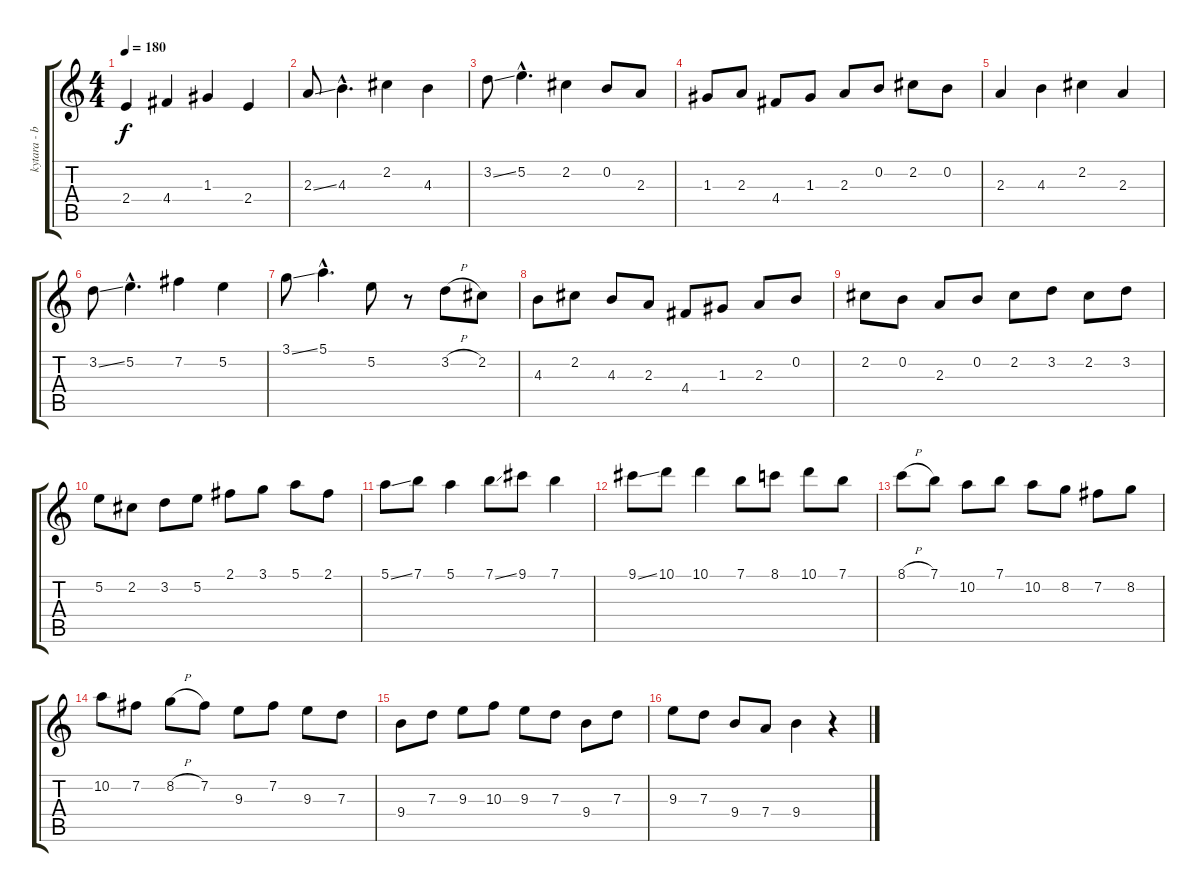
\track ("kytara - bez kapo" "kytara - b") {instrument acousticguitarnylon}
\staff {score tabs}
\tuning (E4 B3 G3 D3 A2 E2) {hide}
\ts (4 4)
\tempo 180
\clef g2
\ks c
2.4.4{dy f instrument acousticguitarnylon} 4.4.4 1.3.4 2.4.4 |
2.3{ss}.8 4.3{hac}.4{d} 2.2.4 4.3.4 |
3.2{ss}.8 5.2{hac}.4{d} 2.2.4 0.2.8 2.3.8 |
1.3.8 2.3.8 4.4.8 1.3.8 2.3.8 0.2.8 2.2.8 0.2.8 |
2.3.4 4.3.4 2.2.4 2.3.4 |
3.2{ss}.8 5.2{hac}.4{d} 7.2.4 5.2.4 |
3.1{ss}.8 5.1{hac}.4{d} 5.2.8 r.8 3.2{h}.8 2.2.8 |
4.3.8 2.2.8 4.3.8 2.3.8 4.4.8 1.3.8 2.3.8 0.2.8 |
2.2.8 0.2.8 2.3.8 0.2.8 2.2.8 3.2.8 2.2.8 3.2.8 |
5.2.8 2.2.8 3.2.8 5.2.8 2.1.8 3.1.8 5.1.8 2.1.8 |
5.1{ss}.8 7.1.8 5.1.4 7.1{ss}.8 9.1.8 7.1.4 |
9.1{ss}.8 10.1.8 10.1.4 7.1.8 8.1.8 10.1.8 7.1.8 |
8.1{h}.8 7.1.8 10.2.8 7.1.8 10.2.8 8.2.8 7.2.8 8.2.8 |
10.2.8 7.2.8 8.2{h}.8 7.2.8 9.3.8 7.2.8 9.3.8 7.3.8 |
9.4.8 7.3.8 9.3.8 10.3.8 9.3.8 7.3.8 9.4.8 7.3.8 |
9.3.8 7.3.8 9.4.8 7.4.8 9.4.4 r.4
